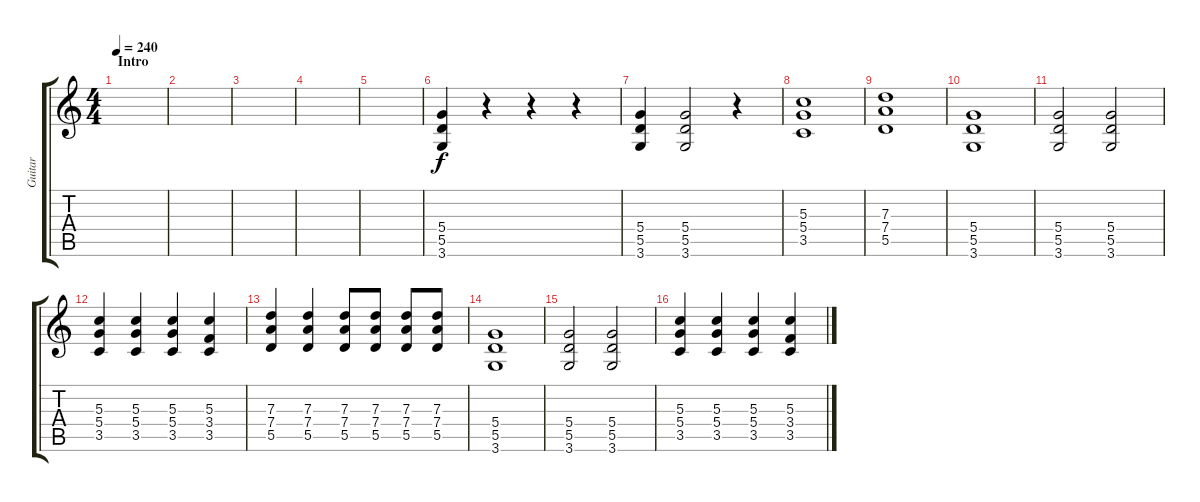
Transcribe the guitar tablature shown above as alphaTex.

\track ("Guitar" "Guitar") {instrument overdrivenguitar}
\staff {score tabs}
\tuning (E4 B3 G3 D3 A2 E2) {hide}
\ts (4 4)
\section ("" "Intro")
\tempo 240
\clef g2
\ks c
|
|
|
|
|
(5.4 5.5 3.6).4 r.4 r.4 r.4 |
(5.4 5.5 3.6).4 (5.4 5.5 3.6).2 r.4 |
(5.3 5.4 3.5).1 |
(7.3 7.4 5.5).1 |
(5.4 5.5 3.6).1 |
(5.4 5.5 3.6).2 (5.4 5.5 3.6).2 |
(5.3 5.4 3.5).4 (5.3 5.4 3.5).4 (5.3 5.4 3.5).4 (5.3 3.4 3.5).4 |
(7.3 7.4 5.5).4 (7.3 7.4 5.5).4 (7.3 7.4 5.5).8 (7.3 7.4 5.5).8 (7.3 7.4 5.5).8 (7.3 7.4 5.5).8 |
(5.4 5.5 3.6).1 |
(5.4 5.5 3.6).2 (5.4 5.5 3.6).2 |
(5.3 5.4 3.5).4 (5.3 5.4 3.5).4 (5.3 5.4 3.5).4 (5.3 3.4 3.5).4
